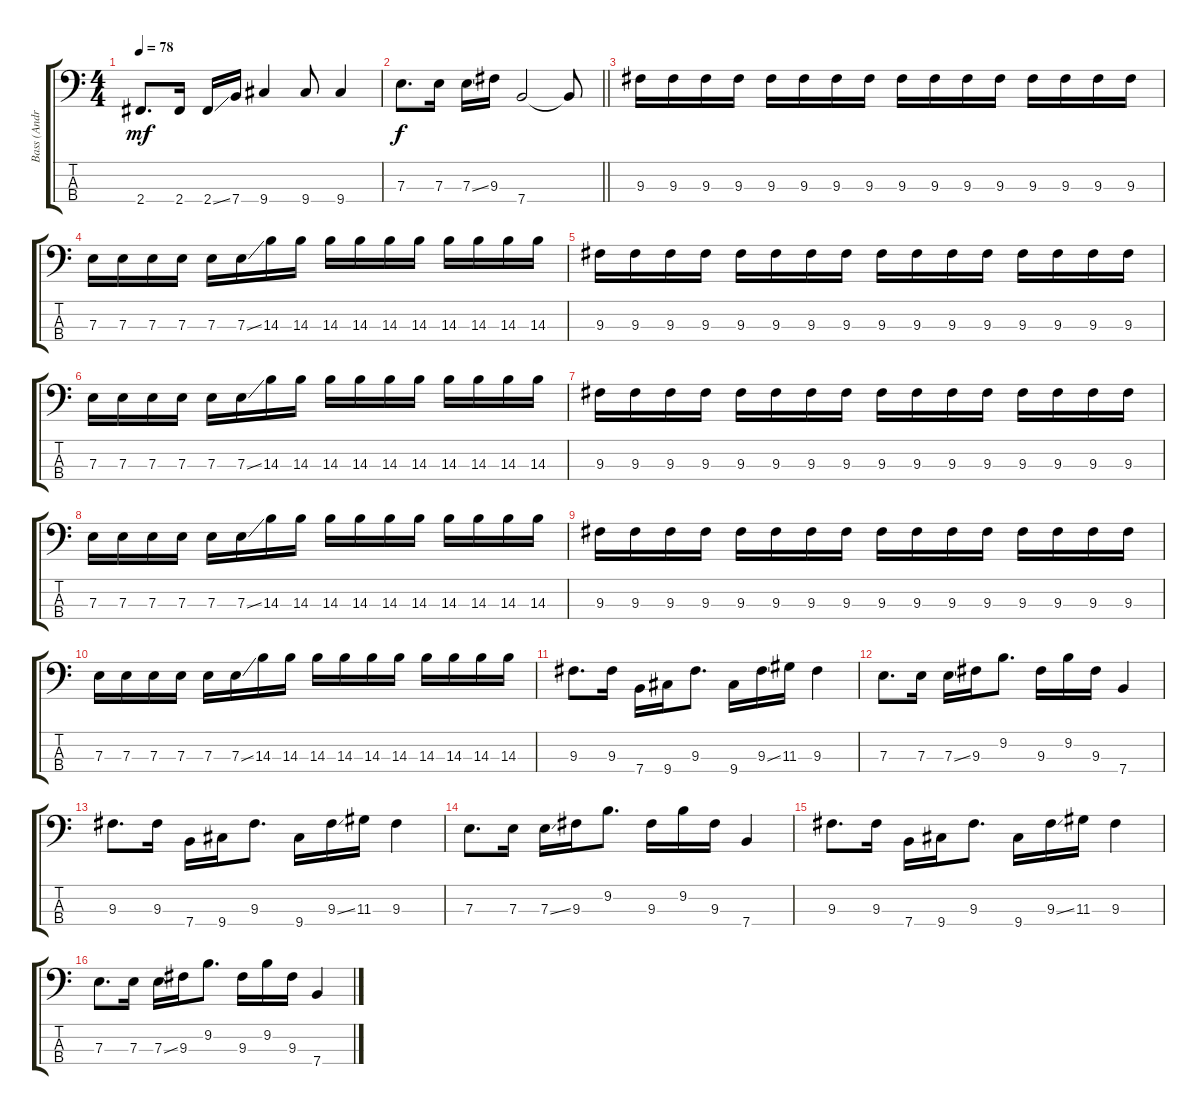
\track ("Bass (Andreas \"Dedi\" Herde)" "Bass (Andr") {instrument electricbassfinger}
\staff {score tabs}
\tuning (G2 D2 A1 E1) {hide}
\ts (4 4)
\tempo 78
\clef f4
\ks c
2.4.8{d dy mf} 2.4.16 2.4{ss}.16 7.4.16 9.4.4 9.4.8 9.4.4 |
\barLineRight lightlight
7.3.8{d dy f} 7.3.16 7.3{ss}.16 9.3.16 7.4.2 7.4{t}.8 |
9.3.16 9.3.16 9.3.16 9.3.16 9.3.16 9.3.16 9.3.16 9.3.16 9.3.16 9.3.16 9.3.16 9.3.16 9.3.16 9.3.16 9.3.16 9.3.16 |
7.3.16 7.3.16 7.3.16 7.3.16 7.3.16 7.3{ss}.16 14.3.16 14.3.16 14.3.16 14.3.16 14.3.16 14.3.16 14.3.16 14.3.16 14.3.16 14.3.16 |
9.3.16 9.3.16 9.3.16 9.3.16 9.3.16 9.3.16 9.3.16 9.3.16 9.3.16 9.3.16 9.3.16 9.3.16 9.3.16 9.3.16 9.3.16 9.3.16 |
7.3.16 7.3.16 7.3.16 7.3.16 7.3.16 7.3{ss}.16 14.3.16 14.3.16 14.3.16 14.3.16 14.3.16 14.3.16 14.3.16 14.3.16 14.3.16 14.3.16 |
9.3.16 9.3.16 9.3.16 9.3.16 9.3.16 9.3.16 9.3.16 9.3.16 9.3.16 9.3.16 9.3.16 9.3.16 9.3.16 9.3.16 9.3.16 9.3.16 |
7.3.16 7.3.16 7.3.16 7.3.16 7.3.16 7.3{ss}.16 14.3.16 14.3.16 14.3.16 14.3.16 14.3.16 14.3.16 14.3.16 14.3.16 14.3.16 14.3.16 |
9.3.16 9.3.16 9.3.16 9.3.16 9.3.16 9.3.16 9.3.16 9.3.16 9.3.16 9.3.16 9.3.16 9.3.16 9.3.16 9.3.16 9.3.16 9.3.16 |
7.3.16 7.3.16 7.3.16 7.3.16 7.3.16 7.3{ss}.16 14.3.16 14.3.16 14.3.16 14.3.16 14.3.16 14.3.16 14.3.16 14.3.16 14.3.16 14.3.16 |
9.3.8{d} 9.3.16 7.4.16 9.4.16 9.3.8{d} 9.4.16 9.3{ss}.16 11.3.16 9.3.4 |
7.3.8{d} 7.3.16 7.3{ss}.16 9.3.16 9.2.8{d} 9.3.16 9.2.16 9.3.16 7.4.4 |
9.3.8{d} 9.3.16 7.4.16 9.4.16 9.3.8{d} 9.4.16 9.3{ss}.16 11.3.16 9.3.4 |
7.3.8{d} 7.3.16 7.3{ss}.16 9.3.16 9.2.8{d} 9.3.16 9.2.16 9.3.16 7.4.4 |
9.3.8{d} 9.3.16 7.4.16 9.4.16 9.3.8{d} 9.4.16 9.3{ss}.16 11.3.16 9.3.4 |
7.3.8{d} 7.3.16 7.3{ss}.16 9.3.16 9.2.8{d} 9.3.16 9.2.16 9.3.16 7.4.4
